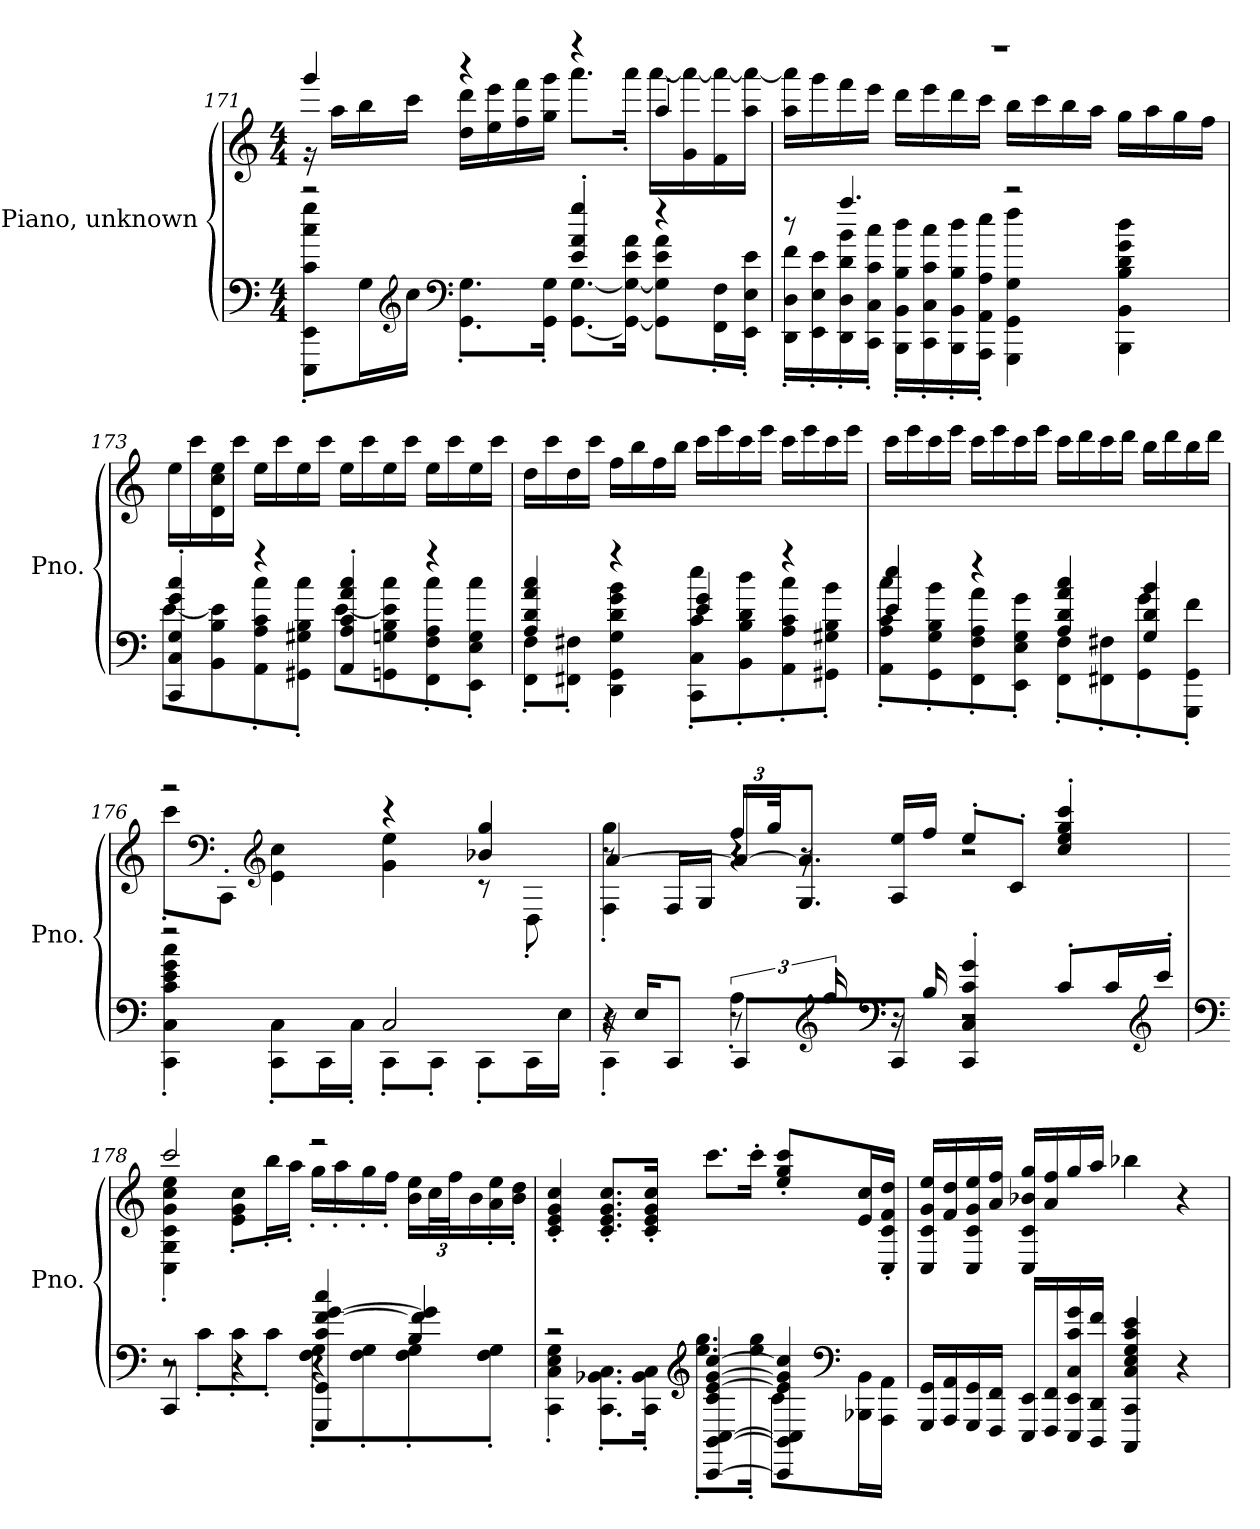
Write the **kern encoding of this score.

**kern	**kern
*part1	*part1
*staff2	*staff1
*I"Piano, unknown	*
*I'Pno.	*
!!LO:PB:g=z
*clefF4	*clefG2
*k[]	*k[]
*M4/4	*M4/4
=171	=171
*^	*^
2r	8EEE\' 8EE\' 8c\' 8cc\' 8gg\'L	4ggg/	16r
.	.	.	16aa\LL
.	16G\L	.	16bb\
*clefG2	*	*	*
.	16cc\JJ	.	16ccc\JJ
*clefF4	*	*	*
.	8.GG\' 8.G\'L	4r	16dd\ 16ddd\LL
.	.	.	16ee\ 16eee\
.	.	.	16ff\ 16fff\
.	16GG\' 16G\'Jk	.	16gg\ 16ggg\JJ
4e/' 4a/' 4gg/'	[8.GG\ [8.G\L	4r	8.aaa\L
.	16GG\_ 16G\_ 16e\ 16a\Jk	.	16aaa'\Jk
4r	8GG\] 8G\] 8e\ 8a\L	4aa'/	[16aaa\LL
.	.	.	16g\ 16aaa\_
.	16FF\' 16F\'L	.	16f\ 16aaa\_
.	16EE\' 16E\' 16e\'JJ	.	16aa\ 16aaa\_JJ
=172	=172	=172	=172
8r	16DD\' 16D\' 16f\'LL	1r	16aa\ 16aaa\]LL
.	16EE\' 16E\' 16e\'	.	16ggg\
4.aa/	16DD\' 16D\' 16d\' 16b\'	.	16fff\
.	16CC\' 16C\' 16c\' 16cc\'JJ	.	16eee\JJ
.	16BBB\' 16BB\' 16B\' 16dd\'LL	.	16ddd\LL
.	16CC\' 16C\' 16c\' 16cc\'	.	16eee\
.	16BBB\' 16BB\' 16B\' 16dd\'	.	16ddd\
.	16AAA\' 16AA\' 16A\' 16ee\'JJ	.	16ccc\JJ
2r	4GGG\ 4GG\ 4G\ 4ff\	.	16bb\LL
.	.	.	16ccc\
.	.	.	16bb\
.	.	.	16aa\JJ
.	4BBB\ 4BB\ 4B\ 4d\ 4g\ 4dd\	.	16gg\LL
.	.	.	16aa\
.	.	.	16gg\
.	.	.	16ff\JJ
*	*	*v	*v
!!LO:LB:g=z
=173	=173	=173
4CC/' 4C/' 4G/' 4g/' 4cc/'	[8e\L	16ee\LL
.	.	16ccc\
.	8BB\ 8B\ 8e\]	16d\ 16cc\ 16ee\
.	.	16ccc\JJ
4r	8AA\' 8A\' 8c\' 8cc\'	16ee\LL
.	.	16ccc\
.	8GG#X\' 8G#X\' 8B\' 8cc\'J	16ee\
.	.	16ccc\JJ
4AA/' 4A/' 4c/' 4a/' 4cc/'	[8e\L	16ee\LL
.	.	16ccc\
.	8GGn\ 8Gn\ 8B\ 8e\] 8cc\	16ee\
.	.	16ccc\JJ
4r	8FF\' 8F\' 8A\' 8cc\'	16ee\LL
.	.	16ccc\
.	8EE\' 8E\' 8G\' 8cc\'J	16ee\
.	.	16ccc\JJ
=174	=174	=174
4A/ 4d/ 4a/ 4cc/	8FF\' 8F\'L	16dd\LL
.	.	16ccc\
.	8FF#X\' 8F#X\'J	16dd\
.	.	16ccc\JJ
4r	4DD\ 4GG\ 4G\ 4d\ 4g\ 4b\	16ff\LL
.	.	16bb\
.	.	16ff\
.	.	16bb\JJ
4e/ 4g/	8CC\' 8C\' 8c\' 8ee\'L	16ccc\LL
.	.	16eee\
.	8BB\' 8B\' 8d\' 8dd\'	16ccc\
.	.	16eee\JJ
4r	8AA\' 8A\' 8c\' 8cc\'	16ccc\LL
.	.	16eee\
.	8GG#X\' 8G#X\' 8B\' 8b\'J	16ccc\
.	.	16eee\JJ
!!LO:LB:g=z
=175	=175	=175
4e/ 4ee/	8AA\' 8A\' 8c\' 8cc\'L	16ccc\LL
.	.	16eee\
.	8GG\' 8G\' 8B\' 8b\'	16ccc\
.	.	16eee\JJ
4r	8FF\' 8F\' 8A\' 8a\'	16ccc\LL
.	.	16eee\
.	8EE\' 8E\' 8G\' 8g\'J	16ccc\
.	.	16eee\JJ
4A/ 4d/ 4a/ 4cc/	8FF\' 8F\'L	16ccc\LL
.	.	16ddd\
.	8FF#X\' 8F#X\'	16ccc\
.	.	16ddd\JJ
4G/ 4d/ 4b/	8GG\' 8g\'	16bb\LL
.	.	16ddd\
.	8GGG\' 8GG\' 8f\'J	16bb\
.	.	16ddd\JJ
=176	=176	=176
*	*	*^
2r	4CC\' 4C\' 4c\' 4e\' 4g\' 4cc\'	2r	8ccc'\L
*	*	*clefF4	*
.	.	.	8CC'\J
*	*	*clefG2	*
.	8CC\' 8C\'L	.	4e\ 4cc\
.	16CC\L	.	.
.	16C'\JJ	.	.
2C/	8CC'\L	4r	4g\ 4ee\
.	8CC'\J	.	.
.	8CC'\L	4b-X/ 4gg/	8r
.	16CC\L	.	8D'\
.	16E\JJ	.	.
!!LO:LB:g=z
=177	=177	=177	=177
*	*^	*	*^
16r	4CC'\	4r	8r	4F\' 4gg\'	[4a/
16E/KL	.	.	.	.	.
8CC/J	.	.	16F/LL	.	.
.	.	.	16G/JJ	.	.
*	*	*	*Xbrackettup	*	*
12r	4A'\	8CC/L	24ff/LL	4r	16a/KL_
.	.	.	48gg/JJk	.	.
.	.	.	16r	.	8.G/ 8.a/]J
*clefG2	*	*	*	*	*
24ff/	.	.	.	.	.
*clefF4	*	*	*	*	*
16r	.	8CC/J	16A/ 16ee/LL	.	.
16B/	.	.	16ff/JJ	.	.
4CC/' 4C/' 4c/' 4g/'	2r	2r	8ee'/L	2r	2r
.	.	.	8c'/J	.	.
8c'/L	.	.	4cc/' 4ee/' 4gg/' 4ccc/'	.	.
16c/L	.	.	.	.	.
*clefG2	*	*	*	*	*
16ccc'/JJ	.	.	.	.	.
*	*	*	*v	*v	*v
=178	=178	=178	=178
*clefF4	*	*	*
*	*	*	*^
2r	8r	4CC/	2ccc/	4C\' 4G\' 4c\' 4g\' 4cc\' 4ee\'
.	8c'\L	.	.	.
.	8c'\	4r	.	8e\' 8g\' 8cc\'L
.	8c'\J	.	.	16bb'\L
.	.	.	.	16aa'\JJ
4r	8F\' 8G\'L	4GGG/ 4GG/ 4c/ [4f/ [4g/ 4cc/	2r	16gg'\LL
.	.	.	.	16aa'\
.	8F\' 8G\'	.	.	16gg'\
.	.	.	.	16ff'\JJ
4B/	8F\' 8G\'	4f/] 4g/]	.	24b\ 24ee\LL
.	.	.	.	48cc\L
.	.	.	.	48ff\J
.	.	.	.	24b\
.	8F\' 8G\'J	.	.	16a\' 16ee\'
.	.	.	.	16b\' 16dd\'JJ
*	*v	*v	*	*
*	*	*v	*v
!!LO:LB:g=z
=179	=179	=179
2r	4CC\' 4C\' 4E\' 4G\'	4c/' 4e/' 4g/' 4cc/'
.	8.CC\' 8.BB-X\' 8.C\'L	8.c/' 8.e/' 8.g/' 8.cc/'L
.	16CC\' 16BB-\' 16C\'Jk	16c/' 16e/' 16g/' 16cc/'Jk
*clefG2	*	*
[4CC/ [4BB-/ [4C/ 4c/ [4e/ [4g/ [4cc/	8.ee\' 8.gg\'L	8.ccc\L
.	16ee\' 16gg\'Jk	16ccc'\Jk
4CC/] 4BB-/] 4C/] 4e/] 4g/] 4cc/]	8c\L	8ee/' 8gg/' 8ccc/'L
*clefF4	*	*
.	16BBB-X\ 16BB-\L	16e/ 16cc/L
.	16AAA\ 16AA\JJ	16C/' 16c/' 16f/' 16dd/'JJ
*v	*v	*
=180	=180
16GGG/ 16GG/LL	16C/ 16c/ 16g/ 16ee/LL
16AAA/ 16AA/	16f/ 16dd/
16GGG/ 16GG/	16C/ 16c/ 16g/ 16ee/
16FFF/ 16FF/JJ	16a/ 16ff/JJ
16EEE/ 16EE/LL	16C/ 16c/ 16b-X/ 16gg/LL
16FFF/ 16FF/	16a/ 16ff/
16EEE/ 16EE/ 16C/ 16c/ 16g/	16gg/
16DDD/ 16DD/ 16f/JJ	16aa/JJ
4CCC/ 4CC/ 4C/ 4E/ 4G/ 4c/ 4e/	4bb-X\
4r	4r
=	=
*-	*-
